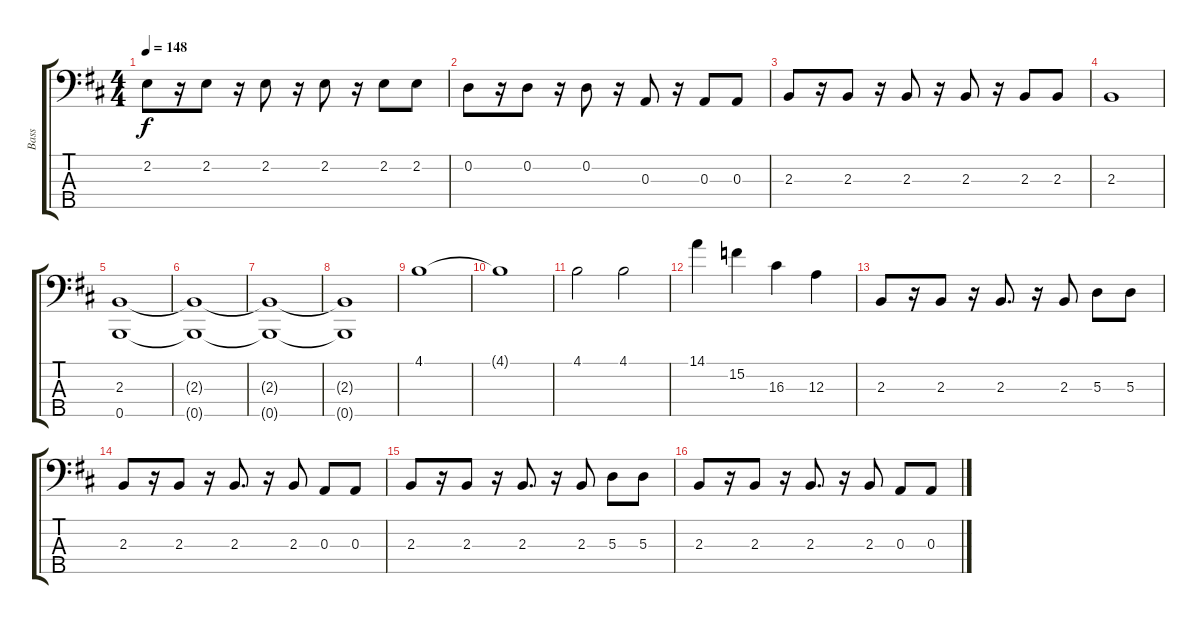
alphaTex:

\track ("Bass" "Bass") {instrument electricbassfinger}
\staff {score tabs}
\tuning (G2 D2 A1 E1 B0) {hide}
\ts (4 4)
\tempo 148
\clef f4
\ks d
2.2.8{dy f} r.16 2.2.8 r.16 2.2.8 r.16 2.2.8 r.16 2.2.8 2.2.8 |
0.2.8 r.16 0.2.8 r.16 0.2.8 r.16 0.3.8 r.16 0.3.8 0.3.8 |
2.3.8 r.16 2.3.8 r.16 2.3.8 r.16 2.3.8 r.16 2.3.8 2.3.8 |
2.3.1 |
(2.3 0.5).1 |
(2.3{t} 0.5{t}).1 |
(2.3{t} 0.5{t}).1 |
(2.3{t} 0.5{t}).1 |
4.1.1 |
4.1{t}.1 |
4.1.2 4.1.2 |
14.1.4 15.2.4 16.3.4 12.3.4 |
2.3.8 r.16 2.3.8 r.16 2.3.8{d} r.16 2.3.8 5.3.8 5.3.8 |
2.3.8 r.16 2.3.8 r.16 2.3.8{d} r.16 2.3.8 0.3.8 0.3.8 |
2.3.8 r.16 2.3.8 r.16 2.3.8{d} r.16 2.3.8 5.3.8 5.3.8 |
2.3.8 r.16 2.3.8 r.16 2.3.8{d} r.16 2.3.8 0.3.8 0.3.8
